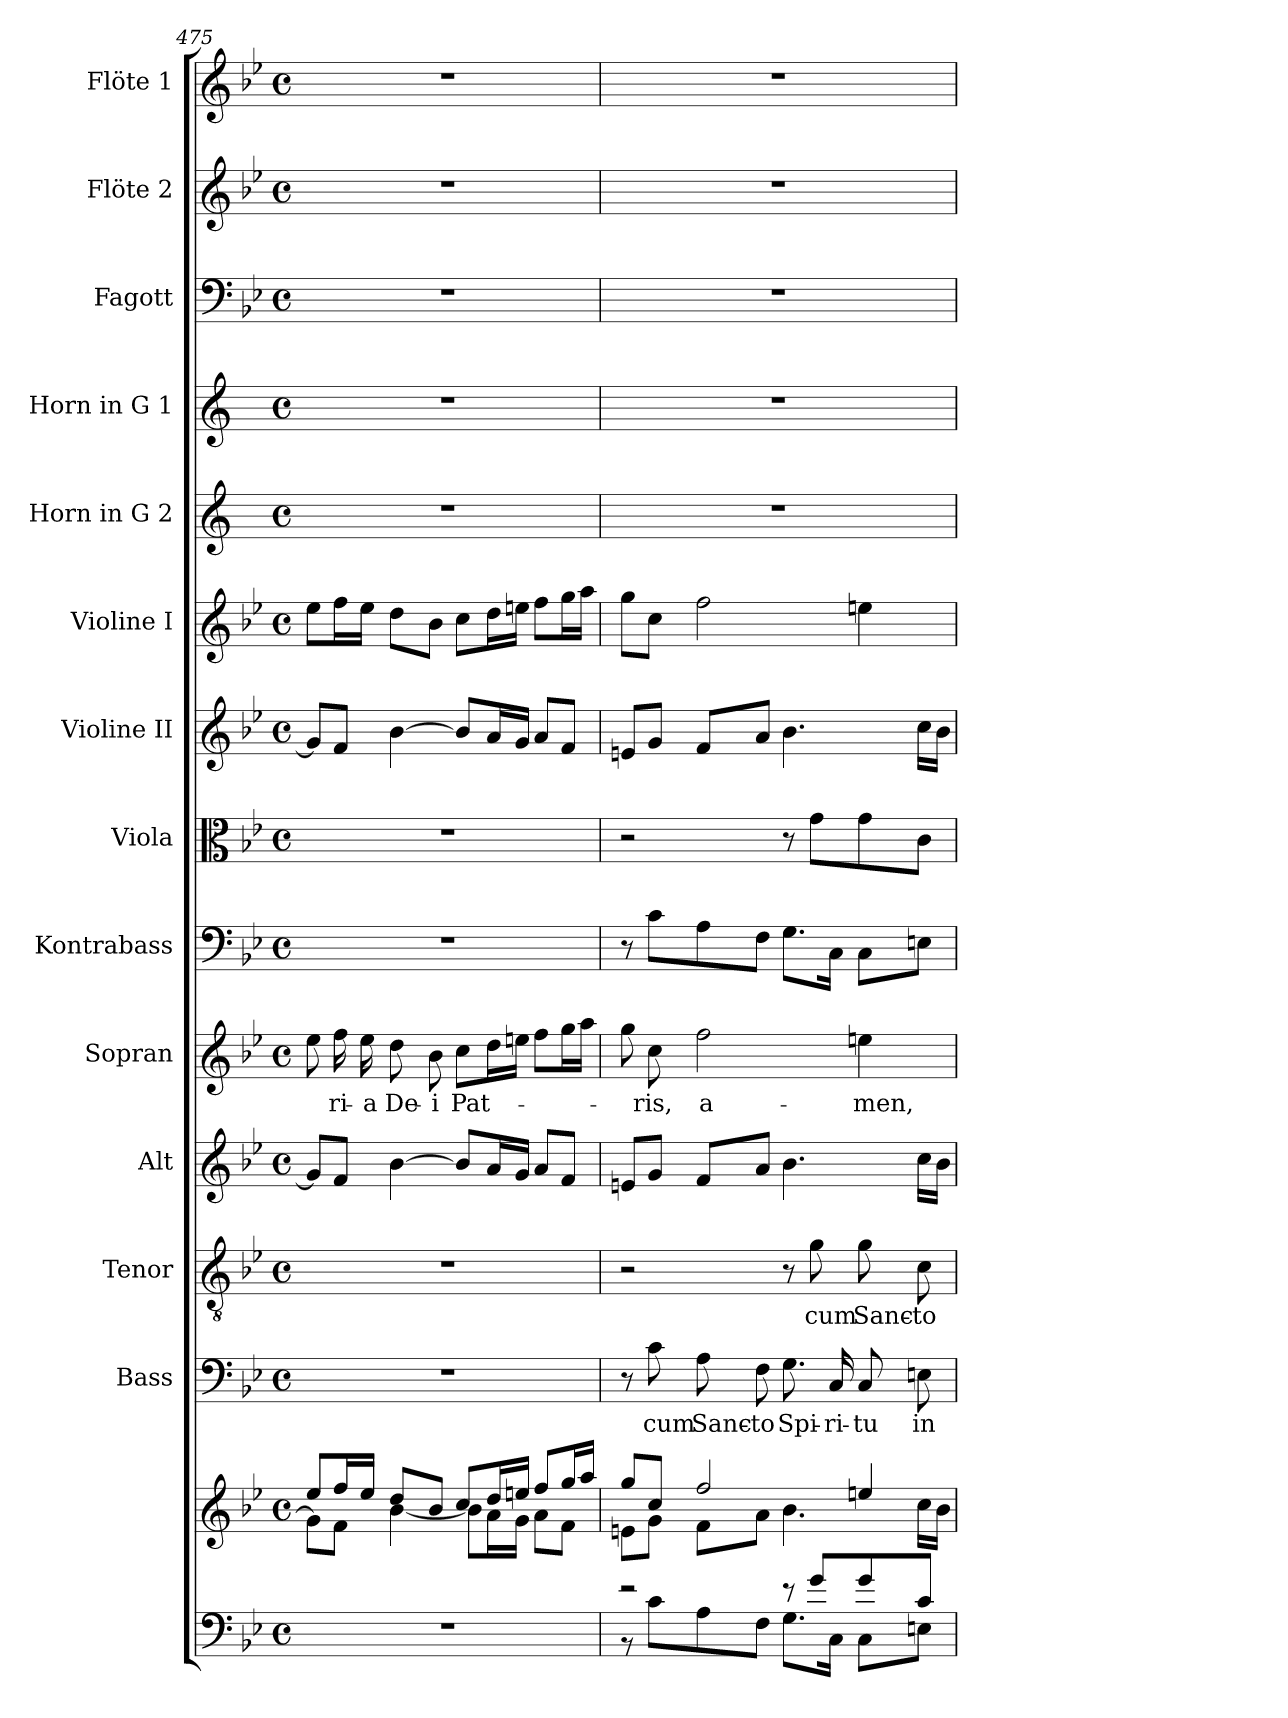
**kern	**kern	**kern	**text	**kern	**text	**kern	**kern	**text	**kern	**kern	**kern	**kern	**kern	**kern	**kern	**kern	**kern
*part14	*part14	*part13	*part13	*part12	*part12	*part11	*part10	*part10	*part9	*part8	*part7	*part6	*part5	*part4	*part3	*part2	*part1
*staff15	*staff14	*staff13	*staff13	*staff12	*staff12	*staff11	*staff10	*staff10	*staff9	*staff8	*staff7	*staff6	*staff5	*staff4	*staff3	*staff2	*staff1
*	*	*I"Bass	*	*I"Tenor	*	*I"Alt	*I"Sopran	*	*I"Kontrabass	*I"Viola	*I"Violine II	*I"Violine I	*I"Horn in G 2	*I"Horn in G 1	*I"Fagott	*I"Flöte 2	*I"Flöte 1
*	*	*I'B.	*	*I'T.	*	*I'A.	*I'S.	*	*I'Kb.	*I'Vla.	*I'Vl. II	*I'Vl. I	*	*	*I'Fg.	*I'Fl. 2	*I'Fl. 1
!!LO:PB:g=z
*clefF4	*clefG2	*clefF4	*	*clefGv2	*	*clefG2	*clefG2	*	*clefF4	*clefC3	*clefG2	*clefG2	*clefG2	*clefG2	*clefF4	*clefG2	*clefG2
*	*	*	*	*	*	*	*	*	*ITrd7c12	*	*	*	*ITrd1c2	*ITrd1c2	*	*	*
*k[b-e-]	*k[b-e-]	*k[b-e-]	*	*k[b-e-]	*	*k[b-e-]	*k[b-e-]	*	*k[b-e-]	*k[b-e-]	*k[b-e-]	*k[b-e-]	*k[b-e-]	*k[b-e-]	*k[b-e-]	*k[b-e-]	*k[b-e-]
*B-:	*B-:	*B-:	*	*B-:	*	*B-:	*B-:	*	*B-:	*B-:	*B-:	*B-:	*B-:	*B-:	*B-:	*B-:	*B-:
*M4/4	*M4/4	*M4/4	*	*M4/4	*	*M4/4	*M4/4	*	*M4/4	*M4/4	*M4/4	*M4/4	*M4/4	*M4/4	*M4/4	*M4/4	*M4/4
*met(c)	*met(c)	*met(c)	*	*met(c)	*	*met(c)	*met(c)	*	*met(c)	*met(c)	*met(c)	*met(c)	*met(c)	*met(c)	*met(c)	*met(c)	*met(c)
=475	=475	=475	=475	=475	=475	=475	=475	=475	=475	=475	=475	=475	=475	=475	=475	=475	=475
*	*^	*	*	*	*	*	*	*	*	*	*	*	*	*	*	*	*
1r	8ee-/L	8g\L]	1r	.	1r	.	8g/L]	8ee-\	.	1r	1r	8g/L]	8ee-\L	1r	1r	1r	1r	1r
!	!	!	!	!	!	!	!	!	!LO:LY:b	!	!	!	!	!	!	!	!	!
.	16ff/L	8f\J	.	.	.	.	8f/J	16ff\	-ri-	.	.	8f/J	16ff\L	.	.	.	.	.
!	!	!	!	!	!	!	!	!	!LO:LY:b	!	!	!	!	!	!	!	!	!
.	16ee-/JJ	.	.	.	.	.	.	16ee-\	-a	.	.	.	16ee-\JJ	.	.	.	.	.
!	!	!	!	!	!	!	!	!	!LO:LY:b	!	!	!	!	!	!	!	!	!
.	8dd/L	[<4b-\	.	.	.	.	[4b-\	8dd\	De-	.	.	[4b-\	8dd\L	.	.	.	.	.
!	!	!	!	!	!	!	!	!	!LO:LY:b	!	!	!	!	!	!	!	!	!
.	8b-/J	.	.	.	.	.	.	8b-\	-i	.	.	.	8b-\J	.	.	.	.	.
!	!	!	!	!	!	!	!	!	!LO:LY:b	!	!	!	!	!	!	!	!	!
.	8cc/L	8b-\L]	.	.	.	.	8b-/L]	8cc\L	Pat-	.	.	8b-/L]	8cc\L	.	.	.	.	.
.	16dd/L	16a\L	.	.	.	.	16a/L	16dd\L	.	.	.	16a/L	16dd\L	.	.	.	.	.
.	16een/JJ	16g\JJ	.	.	.	.	16g/JJ	16een\JJ	.	.	.	16g/JJ	16een\JJ	.	.	.	.	.
.	8ff/L	8a\L	.	.	.	.	8a/L	8ff\L	.	.	.	8a/L	8ff\L	.	.	.	.	.
.	16gg/L	8f\J	.	.	.	.	8f/J	16gg\L	.	.	.	8f/J	16gg\L	.	.	.	.	.
.	16aa/JJ	.	.	.	.	.	.	16aa\JJ	.	.	.	.	16aa\JJ	.	.	.	.	.
=476	=476	=476	=476	=476	=476	=476	=476	=476	=476	=476	=476	=476	=476	=476	=476	=476	=476	=476
*^	*	*	*	*	*	*	*	*	*	*	*	*	*	*	*	*	*	*
2re	8r	8gg/L	8en\L	8r	.	2r	.	8en/L	8gg\	.	8r	2r	8en/L	8gg\L	1r	1r	1r	1r	1r
!	!	!	!	!	!LO:LY:b	!	!	!	!	!LO:LY:b	!	!	!	!	!	!	!	!	!
.	8c\L	8cc/J	8g\J	8c\	cum	.	.	8g/J	8cc\	-ris,	8C\L	.	8g/J	8cc\J	.	.	.	.	.
!	!	!	!	!	!LO:LY:b	!	!	!	!	!LO:LY:b	!	!	!	!	!	!	!	!	!
.	8A\	2ff/	8f\L	8A\	Sanc-	.	.	8f/L	2ff\	a-	8AA\	.	8f/L	2ff\	.	.	.	.	.
!	!	!	!	!	!LO:LY:b	!	!	!	!	!	!	!	!	!	!	!	!	!	!
.	8F\J	.	8a\J	8F\	-to	.	.	8a/J	.	.	8FF\J	.	8a/J	.	.	.	.	.	.
!	!	!	!	!	!LO:LY:b	!	!	!	!	!	!	!	!	!	!	!	!	!	!
8re	8.G\L	.	4.b-\	8.G\	Spi-	8r	.	4.b-\	.	.	8.GG\L	8r	4.b-\	.	.	.	.	.	.
!	!	!	!	!	!	!	!LO:LY:b	!	!	!	!	!	!	!	!	!	!	!	!
8g/L	.	.	.	.	.	8g\	cum	.	.	.	.	8g\L	.	.	.	.	.	.	.
!	!	!	!	!	!LO:LY:b	!	!	!	!	!	!	!	!	!	!	!	!	!	!
.	16C\Jk	.	.	16C/	-ri-	.	.	.	.	.	16CC\Jk	.	.	.	.	.	.	.	.
!	!	!	!	!	!LO:LY:b	!	!LO:LY:b	!	!	!LO:LY:b	!	!	!	!	!	!	!	!	!
8g/	8C\L	4een/	.	8C/	-tu	8g\	Sanc-	.	4een\	-men,	8CC\L	8g\	.	4een\	.	.	.	.	.
!	!	!	!	!	!LO:LY:b	!	!LO:LY:b	!	!	!	!	!	!	!	!	!	!	!	!
8c/J	8En\J	.	16cc\LL	8En\	in	8c\	-to	16cc\LL	.	.	8EEn\J	8c\J	16cc\LL	.	.	.	.	.	.
.	.	.	16b-\JJ	.	.	.	.	16b-\JJ	.	.	.	.	16b-\JJ	.	.	.	.	.	.
*v	*v	*	*	*	*	*	*	*	*	*	*	*	*	*	*	*	*	*	*
*	*v	*v	*	*	*	*	*	*	*	*	*	*	*	*	*	*	*	*
=	=	=	=	=	=	=	=	=	=	=	=	=	=	=	=	=	=
*-	*-	*-	*-	*-	*-	*-	*-	*-	*-	*-	*-	*-	*-	*-	*-	*-	*-
